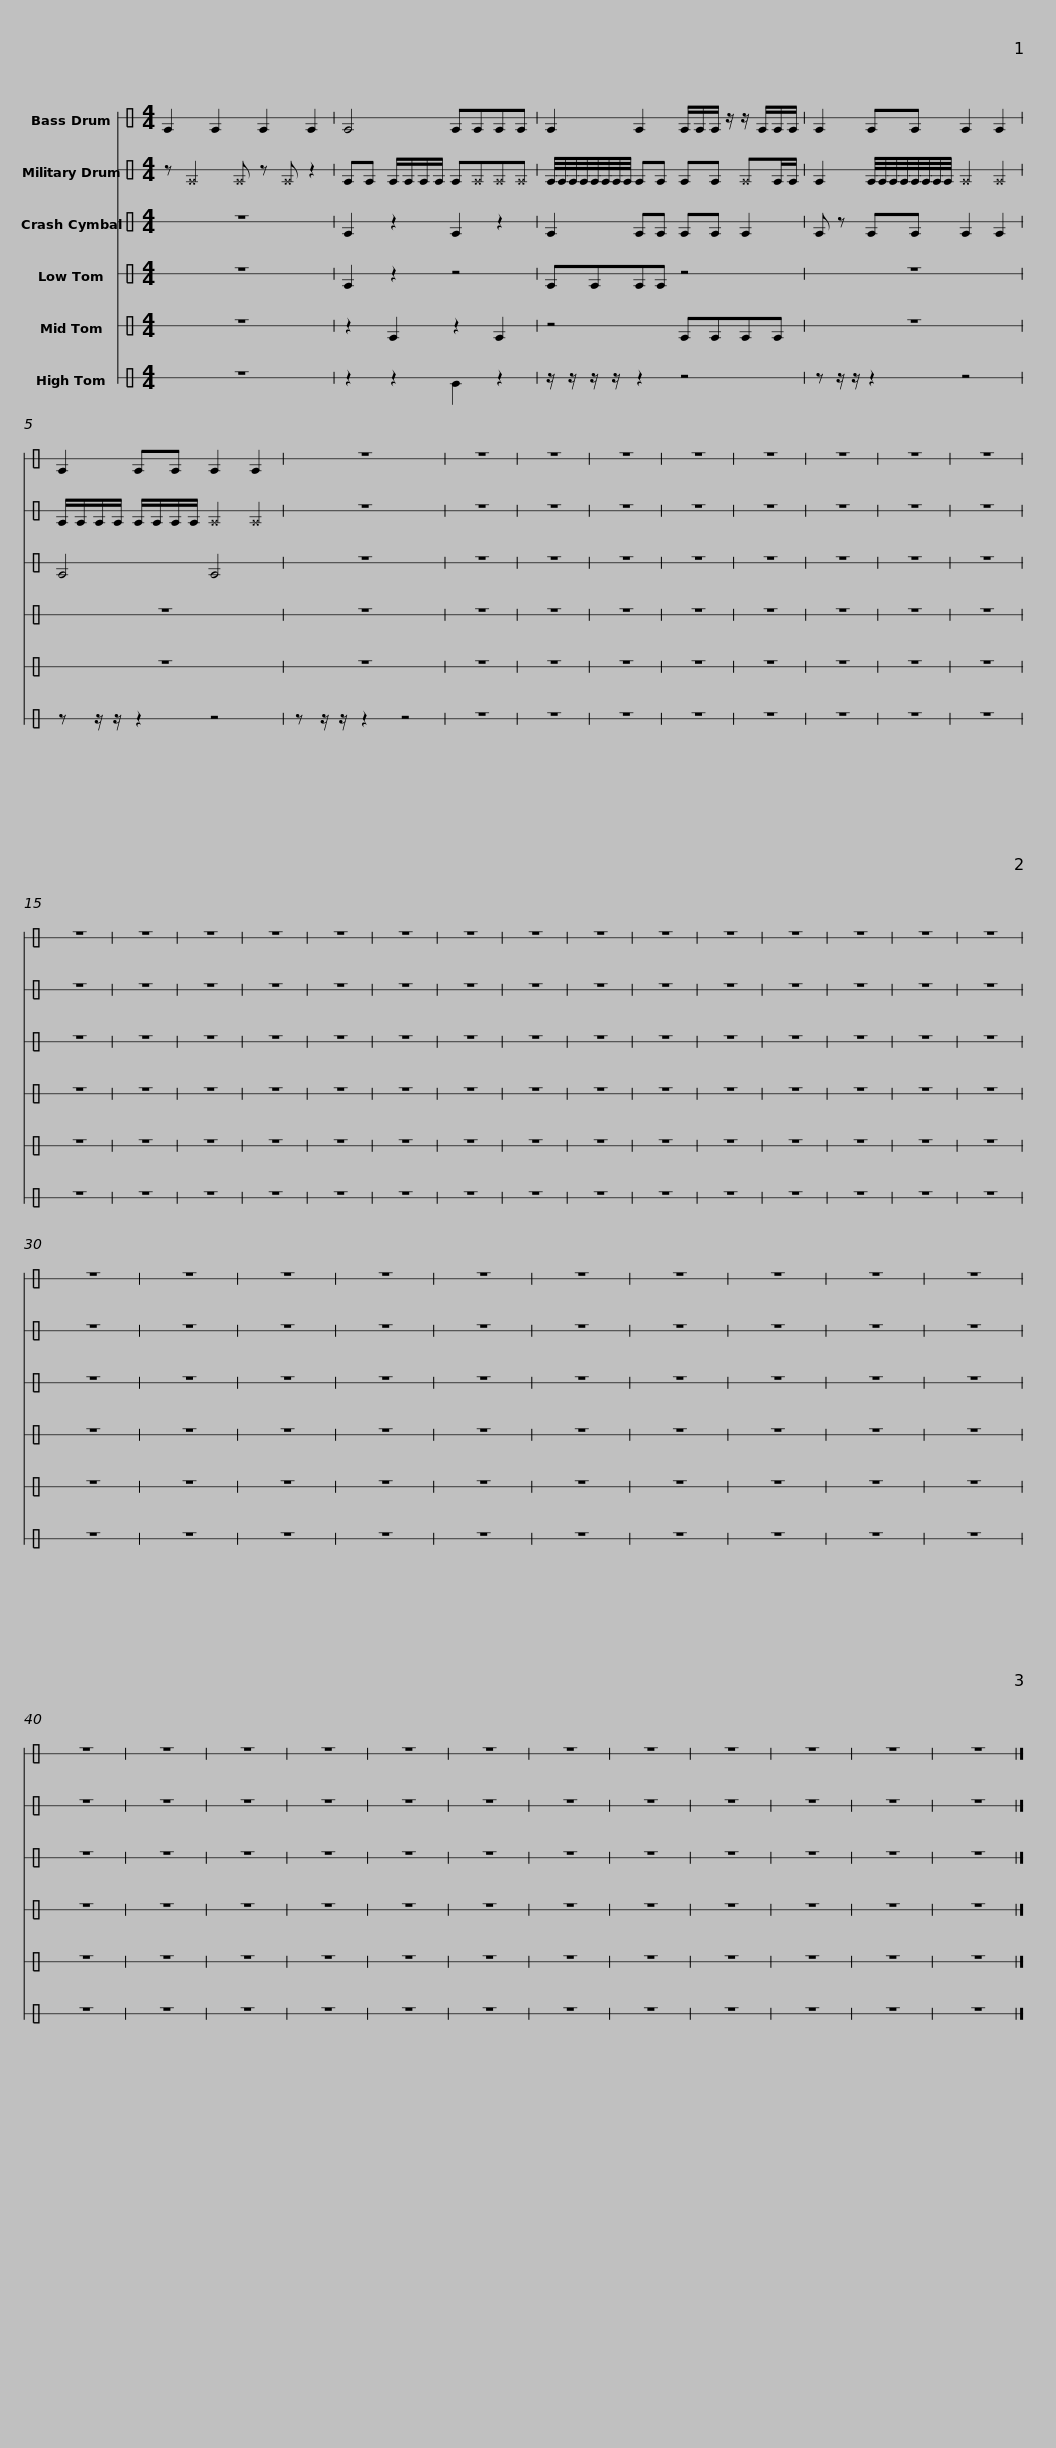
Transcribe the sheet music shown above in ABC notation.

X:1
%%score 1 2 3 4 5 6
L:1/8
M:4/4
I:linebreak $
K:C
V:1 perc stafflines=1
K:none
V:2 perc stafflines=1
K:none
V:3 perc stafflines=1
K:none
V:4 perc stafflines=1
K:none
V:5 perc stafflines=1
K:none
V:6 perc stafflines=1
K:none
V:1
 E2 E2 E2 E2 | E4 EEEE |$ E2 E2 E/E/E/ z/ z/ E/E/E/ | E2 EE E2 E2 | E2 EE E2 E2 |$ %5
 z8 | z8 | z8 | z8 | z8 | %10
 z8 | z8 | z8 | z8 | z8 | %15
 z8 | z8 | z8 | z8 | z8 | %20
 z8 | z8 | z8 | z8 |$ z8 | %25
 z8 | z8 | z8 | z8 | z8 | %30
 z8 | z8 | z8 | z8 | z8 | %35
 z8 | z8 | z8 | z8 | z8 | %40
 z8 | z8 | z8 | z8 | z8 |$ %45
 z8 | z8 | z8 | z8 | z8 | %50
 z8 |] %51
V:2
 z ^E2 ^E z ^E z2 | EE E/E/E/E/ E^E^E^E |$ E/4E/4E/4E/4E/4E/4E/4E/4 EE EE ^EE/E/ | E2 E/4E/4E/4E/4E/4E/4E/4E/4 ^E2 ^E2 | E/E/E/E/ E/E/E/E/ ^E2 ^E2 |$ %5
 z8 | z8 | z8 | z8 | z8 | %10
 z8 | z8 | z8 | z8 | z8 | %15
 z8 | z8 | z8 | z8 | z8 | %20
 z8 | z8 | z8 | z8 |$ z8 | %25
 z8 | z8 | z8 | z8 | z8 | %30
 z8 | z8 | z8 | z8 | z8 | %35
 z8 | z8 | z8 | z8 | z8 | %40
 z8 | z8 | z8 | z8 | z8 |$ %45
 z8 | z8 | z8 | z8 | z8 | %50
 z8 |] %51
V:3
 z8 | E2 z2 E2 z2 |$ E2 EE EE E2 | E z EE E2 E2 | E4 E4 |$ %5
 z8 | z8 | z8 | z8 | z8 | %10
 z8 | z8 | z8 | z8 | z8 | %15
 z8 | z8 | z8 | z8 | z8 | %20
 z8 | z8 | z8 | z8 |$ z8 | %25
 z8 | z8 | z8 | z8 | z8 | %30
 z8 | z8 | z8 | z8 | z8 | %35
 z8 | z8 | z8 | z8 | z8 | %40
 z8 | z8 | z8 | z8 | z8 |$ %45
 z8 | z8 | z8 | z8 | z8 | %50
 z8 |] %51
V:4
 z8 | E2 z2 z4 |$ EEEE z4 | z8 | z8 |$ %5
 z8 | z8 | z8 | z8 | z8 | %10
 z8 | z8 | z8 | z8 | z8 | %15
 z8 | z8 | z8 | z8 | z8 | %20
 z8 | z8 | z8 | z8 |$ z8 | %25
 z8 | z8 | z8 | z8 | z8 | %30
 z8 | z8 | z8 | z8 | z8 | %35
 z8 | z8 | z8 | z8 | z8 | %40
 z8 | z8 | z8 | z8 | z8 |$ %45
 z8 | z8 | z8 | z8 | z8 | %50
 z8 |] %51
V:5
 z8 | z2 E2 z2 E2 |$ z4 EEEE | z8 | z8 |$ %5
 z8 | z8 | z8 | z8 | z8 | %10
 z8 | z8 | z8 | z8 | z8 | %15
 z8 | z8 | z8 | z8 | z8 | %20
 z8 | z8 | z8 | z8 |$ z8 | %25
 z8 | z8 | z8 | z8 | z8 | %30
 z8 | z8 | z8 | z8 | z8 | %35
 z8 | z8 | z8 | z8 | z8 | %40
 z8 | z8 | z8 | z8 | z8 |$ %45
 z8 | z8 | z8 | z8 | z8 | %50
 z8 |] %51
V:6
 z8 | z2 z2 G2 z2 |$ z/ z/ z/ z/ z2 z4 | z z/ z/ z2 z4 | z z/ z/ z2 z4 |$ %5
 z z/ z/ z2 z4 | z8 | z8 | z8 | z8 | %10
 z8 | z8 | z8 | z8 | z8 | %15
 z8 | z8 | z8 | z8 | z8 | %20
 z8 | z8 | z8 | z8 |$ z8 | %25
 z8 | z8 | z8 | z8 | z8 | %30
 z8 | z8 | z8 | z8 | z8 | %35
 z8 | z8 | z8 | z8 | z8 | %40
 z8 | z8 | z8 | z8 | z8 |$ %45
 z8 | z8 | z8 | z8 | z8 | %50
 z8 |] %51
